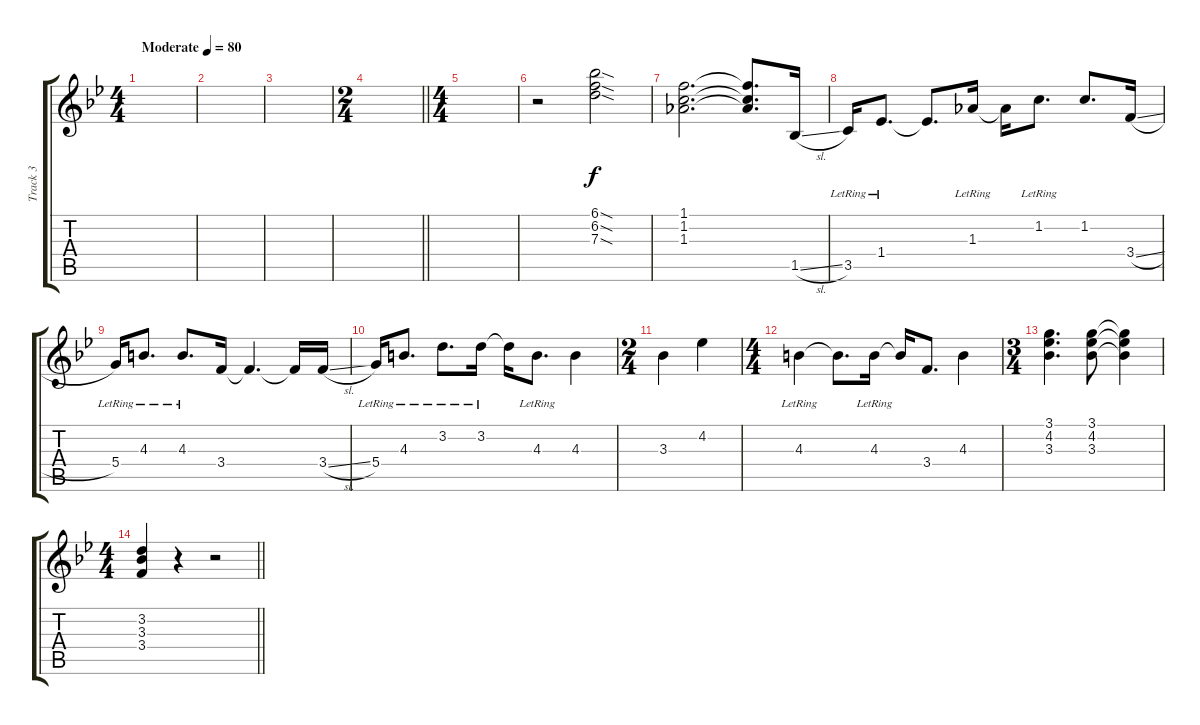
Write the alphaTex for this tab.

\track ("Track 3" "Track 3") {instrument electricguitarjazz}
\staff {score tabs}
\tuning (E4 B3 G3 D3 A2 E2) {hide}
\ts (4 4)
\tempo (80 "Moderate")
\clef g2
\ks bb
|
|
|
\ts (2 4)
\barLineRight lightlight
|
\ts (4 4)
|
r.2 (6.1{sod} 6.2{sod} 7.3{sod}).2 |
(1.1 1.2 1.3).2{d} (1.1{t} 1.2{t} 1.3{t}).8{d} 1.5{sl}.16 |
3.5{lr}.16 1.4{lr}.8{d} 1.4{t}.8{d} 1.3{lr}.16 1.3{t}.16 1.2{lr}.8{d} 1.2.8{d} 3.4{sl}.16 |
5.4{lr}.16 4.3{lr}.8{d} 4.3{lr}.8{d} 3.4.16 3.4{t}.4{d} 3.4{t}.16 3.4{sl}.16 |
5.4{lr}.16 4.3{lr}.8{d} 3.2{lr}.8{d} 3.2{lr}.16 3.2{t}.16 4.3{lr}.8{d} 4.3.4 |
\ts (2 4)
3.3.4 4.2.4 |
\ts (4 4)
4.3{lr}.4 4.3{t}.8{d} 4.3{lr}.16 4.3{t}.16 3.4.8{d} 4.3.4 |
\ts (3 4)
(3.1 4.2 3.3).4{d} (3.1 4.2 3.3).8 (3.1{t} 4.2{t} 3.3{t}).4 |
\ts (4 4)
\barLineRight lightlight
(3.2 3.3 3.4).4 r.4 r.2
